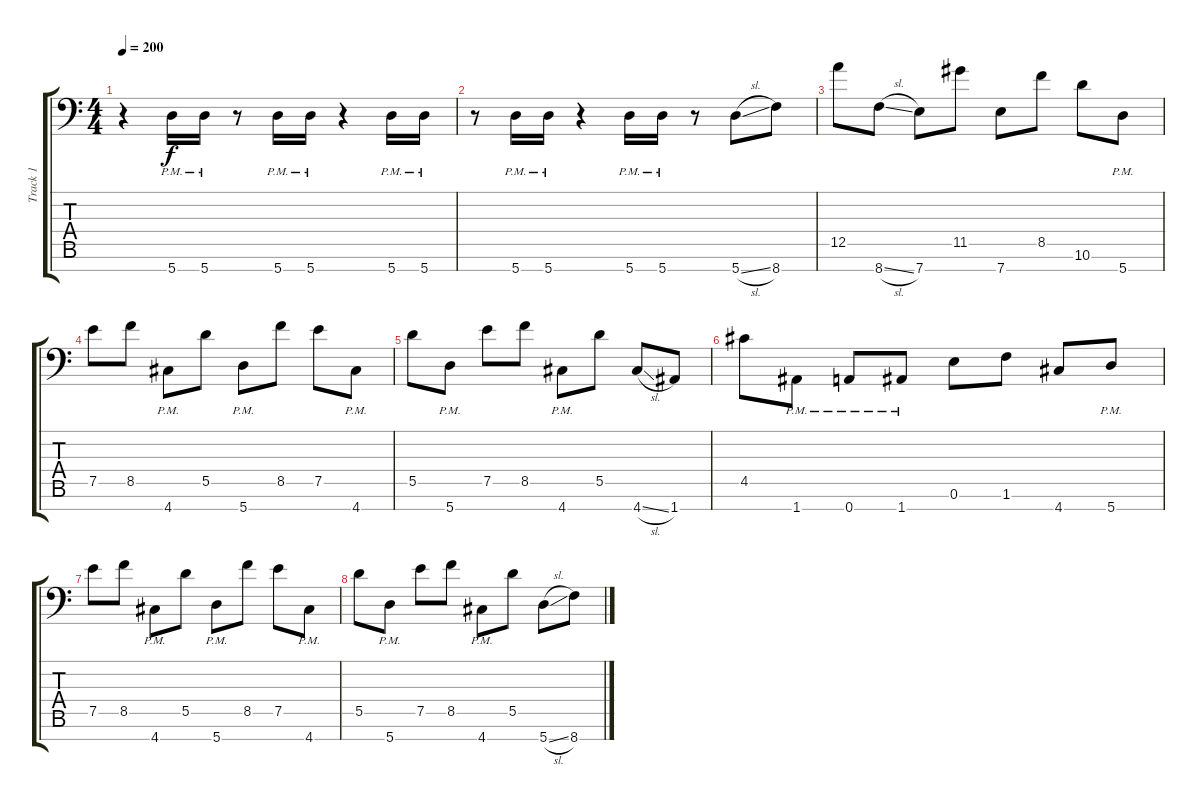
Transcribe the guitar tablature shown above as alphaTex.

\track ("Track 1" "Track 1") {instrument overdrivenguitar}
\staff {score tabs}
\tuning (E4 B3 G3 D3 A2 E2 A1) {hide}
\ts (4 4)
\tempo 200
\clef f4
\ks c
r.4{dy f} 5.7{pm}.16 5.7{pm}.16 r.8 5.7{pm}.16 5.7{pm}.16 r.4 5.7{pm}.16 5.7{pm}.16 |
r.8 5.7{pm}.16 5.7{pm}.16 r.4 5.7{pm}.16 5.7{pm}.16 r.8 5.7{sl}.8 8.7.8 |
12.5.8 8.7{sl}.8 7.7.8 11.5.8 7.7.8 8.5.8 10.6.8 5.7{pm}.8 |
7.5.8 8.5.8 4.7{pm}.8 5.5.8 5.7{pm}.8 8.5.8 7.5.8 4.7{pm}.8 |
5.5.8 5.7{pm}.8 7.5.8 8.5.8 4.7{pm}.8 5.5.8 4.7{sl}.8 1.7.8 |
4.5.8 1.7{pm}.8 0.7{pm}.8 1.7{pm}.8 0.6.8 1.6.8 4.7.8 5.7{pm}.8 |
7.5.8 8.5.8 4.7{pm}.8 5.5.8 5.7{pm}.8 8.5.8 7.5.8 4.7{pm}.8 |
5.5.8 5.7{pm}.8 7.5.8 8.5.8 4.7{pm}.8 5.5.8 5.7{sl}.8 8.7.8
